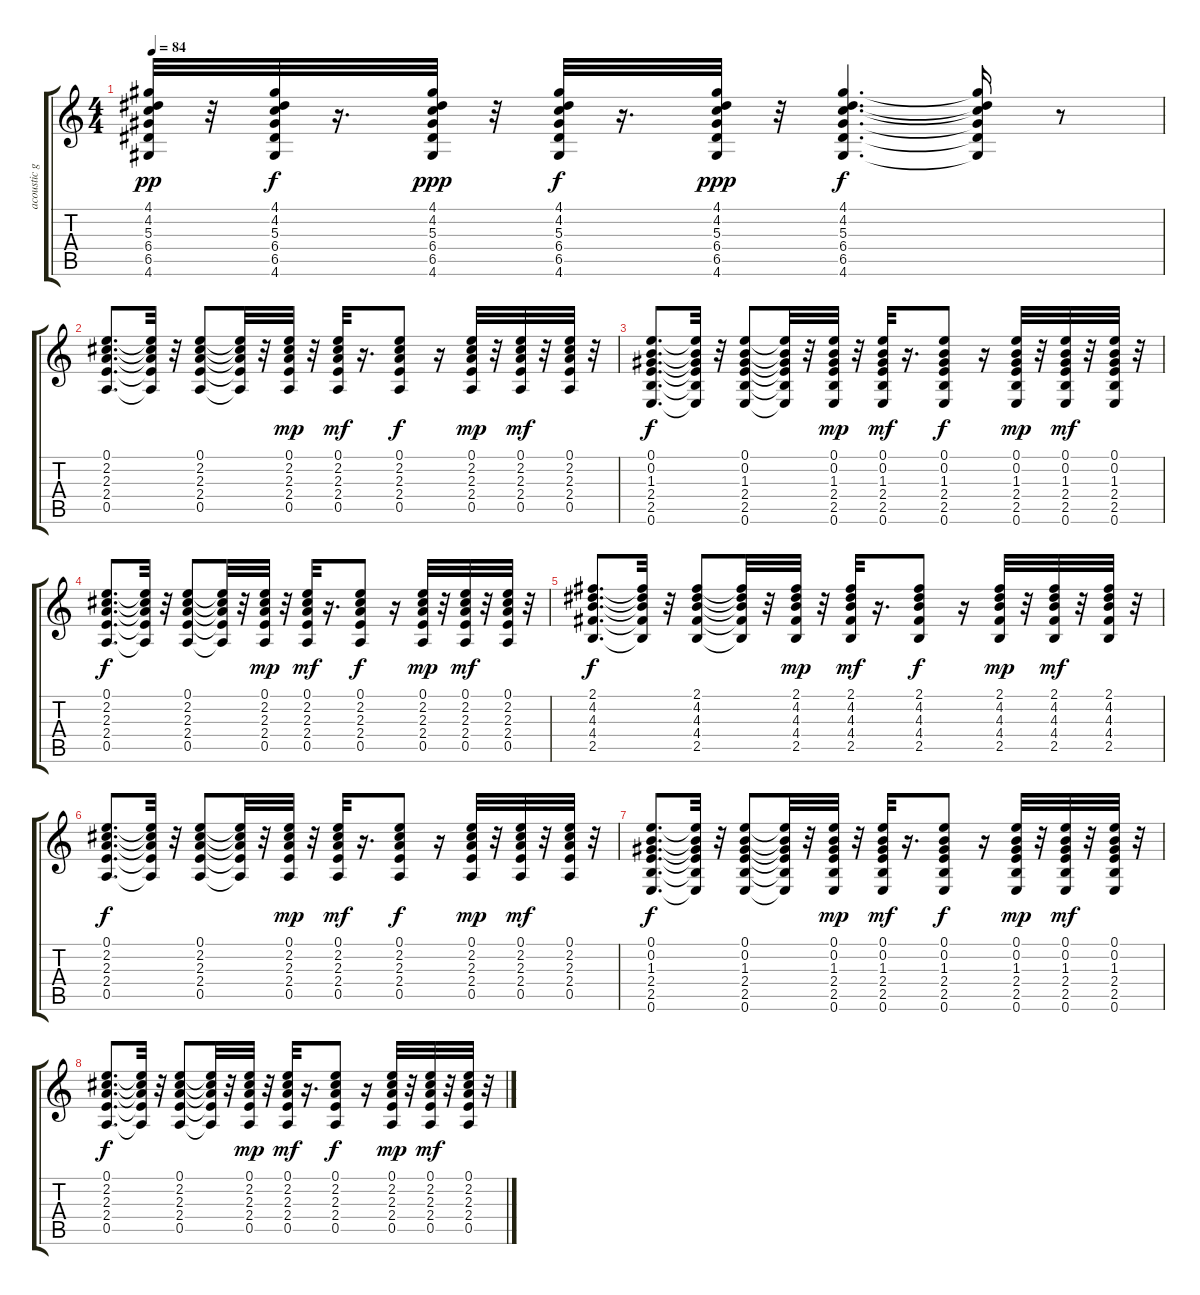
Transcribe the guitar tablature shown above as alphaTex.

\track ("acoustic guitar" "acoustic g") {instrument acousticguitarsteel}
\staff {score tabs}
\tuning (E4 B3 G3 D3 A2 E2) {hide}
\ts (4 4)
\tempo 84
\clef g2
\ks c
(4.1 4.2 5.3 6.4 6.5 4.6).32{dy pp} r.32 (4.1 4.2 5.3 6.4 6.5 4.6).32{dy f} r.16{d} (4.1 4.2 5.3 6.4 6.5 4.6).32{dy ppp} r.32 (4.1 4.2 5.3 6.4 6.5 4.6).32{dy f} r.16{d} (4.1 4.2 5.3 6.4 6.5 4.6).32{dy ppp} r.32 (4.1 4.2 5.3 6.4 6.5 4.6).4{d dy f} (4.1{t} 4.2{t} 5.3{t} 6.4{t} 6.5{t} 4.6{t}).16 r.8 |
(0.1 2.2 2.3 2.4 0.5).8{d} (0.1{t} 2.2{t} 2.3{t} 2.4{t} 0.5{t}).32 r.32 (0.1 2.2 2.3 2.4 0.5).8 (0.1{t} 2.2{t} 2.3{t} 2.4{t} 0.5{t}).32 r.32 (0.1 2.2 2.3 2.4 0.5).32{dy mp} r.32 (0.1 2.2 2.3 2.4 0.5).32{dy mf} r.16{d} (0.1 2.2 2.3 2.4 0.5).8{dy f} r.16 (0.1 2.2 2.3 2.4 0.5).32{dy mp} r.32 (0.1 2.2 2.3 2.4 0.5).32{dy mf} r.32 (0.1 2.2 2.3 2.4 0.5).32 r.32 |
(0.1 0.2 1.3 2.4 2.5 0.6).8{d dy f} (0.1{t} 0.2{t} 1.3{t} 2.4{t} 2.5{t} 0.6{t}).32 r.32 (0.1 0.2 1.3 2.4 2.5 0.6).8 (0.1{t} 0.2{t} 1.3{t} 2.4{t} 2.5{t} 0.6{t}).32 r.32 (0.1 0.2 1.3 2.4 2.5 0.6).32{dy mp} r.32 (0.1 0.2 1.3 2.4 2.5 0.6).32{dy mf} r.16{d} (0.1 0.2 1.3 2.4 2.5 0.6).8{dy f} r.16 (0.1 0.2 1.3 2.4 2.5 0.6).32{dy mp} r.32 (0.1 0.2 1.3 2.4 2.5 0.6).32{dy mf} r.32 (0.1 0.2 1.3 2.4 2.5 0.6).32 r.32 |
(0.1 2.2 2.3 2.4 0.5).8{d dy f} (0.1{t} 2.2{t} 2.3{t} 2.4{t} 0.5{t}).32 r.32 (0.1 2.2 2.3 2.4 0.5).8 (0.1{t} 2.2{t} 2.3{t} 2.4{t} 0.5{t}).32 r.32 (0.1 2.2 2.3 2.4 0.5).32{dy mp} r.32 (0.1 2.2 2.3 2.4 0.5).32{dy mf} r.16{d} (0.1 2.2 2.3 2.4 0.5).8{dy f} r.16 (0.1 2.2 2.3 2.4 0.5).32{dy mp} r.32 (0.1 2.2 2.3 2.4 0.5).32{dy mf} r.32 (0.1 2.2 2.3 2.4 0.5).32 r.32 |
(2.1 4.2 4.3 4.4 2.5).8{d dy f} (2.1{t} 4.2{t} 4.3{t} 4.4{t} 2.5{t}).32 r.32 (2.1 4.2 4.3 4.4 2.5).8 (2.1{t} 4.2{t} 4.3{t} 4.4{t} 2.5{t}).32 r.32 (2.1 4.2 4.3 4.4 2.5).32{dy mp} r.32 (2.1 4.2 4.3 4.4 2.5).32{dy mf} r.16{d} (2.1 4.2 4.3 4.4 2.5).8{dy f} r.16 (2.1 4.2 4.3 4.4 2.5).32{dy mp} r.32 (2.1 4.2 4.3 4.4 2.5).32{dy mf} r.32 (2.1 4.2 4.3 4.4 2.5).32 r.32 |
(0.1 2.2 2.3 2.4 0.5).8{d dy f} (0.1{t} 2.2{t} 2.3{t} 2.4{t} 0.5{t}).32 r.32 (0.1 2.2 2.3 2.4 0.5).8 (0.1{t} 2.2{t} 2.3{t} 2.4{t} 0.5{t}).32 r.32 (0.1 2.2 2.3 2.4 0.5).32{dy mp} r.32 (0.1 2.2 2.3 2.4 0.5).32{dy mf} r.16{d} (0.1 2.2 2.3 2.4 0.5).8{dy f} r.16 (0.1 2.2 2.3 2.4 0.5).32{dy mp} r.32 (0.1 2.2 2.3 2.4 0.5).32{dy mf} r.32 (0.1 2.2 2.3 2.4 0.5).32 r.32 |
(0.1 0.2 1.3 2.4 2.5 0.6).8{d dy f} (0.1{t} 0.2{t} 1.3{t} 2.4{t} 2.5{t} 0.6{t}).32 r.32 (0.1 0.2 1.3 2.4 2.5 0.6).8 (0.1{t} 0.2{t} 1.3{t} 2.4{t} 2.5{t} 0.6{t}).32 r.32 (0.1 0.2 1.3 2.4 2.5 0.6).32{dy mp} r.32 (0.1 0.2 1.3 2.4 2.5 0.6).32{dy mf} r.16{d} (0.1 0.2 1.3 2.4 2.5 0.6).8{dy f} r.16 (0.1 0.2 1.3 2.4 2.5 0.6).32{dy mp} r.32 (0.1 0.2 1.3 2.4 2.5 0.6).32{dy mf} r.32 (0.1 0.2 1.3 2.4 2.5 0.6).32 r.32 |
(0.1 2.2 2.3 2.4 0.5).8{d dy f} (0.1{t} 2.2{t} 2.3{t} 2.4{t} 0.5{t}).32 r.32 (0.1 2.2 2.3 2.4 0.5).8 (0.1{t} 2.2{t} 2.3{t} 2.4{t} 0.5{t}).32 r.32 (0.1 2.2 2.3 2.4 0.5).32{dy mp} r.32 (0.1 2.2 2.3 2.4 0.5).32{dy mf} r.16{d} (0.1 2.2 2.3 2.4 0.5).8{dy f} r.16 (0.1 2.2 2.3 2.4 0.5).32{dy mp} r.32 (0.1 2.2 2.3 2.4 0.5).32{dy mf} r.32 (0.1 2.2 2.3 2.4 0.5).32 r.32
